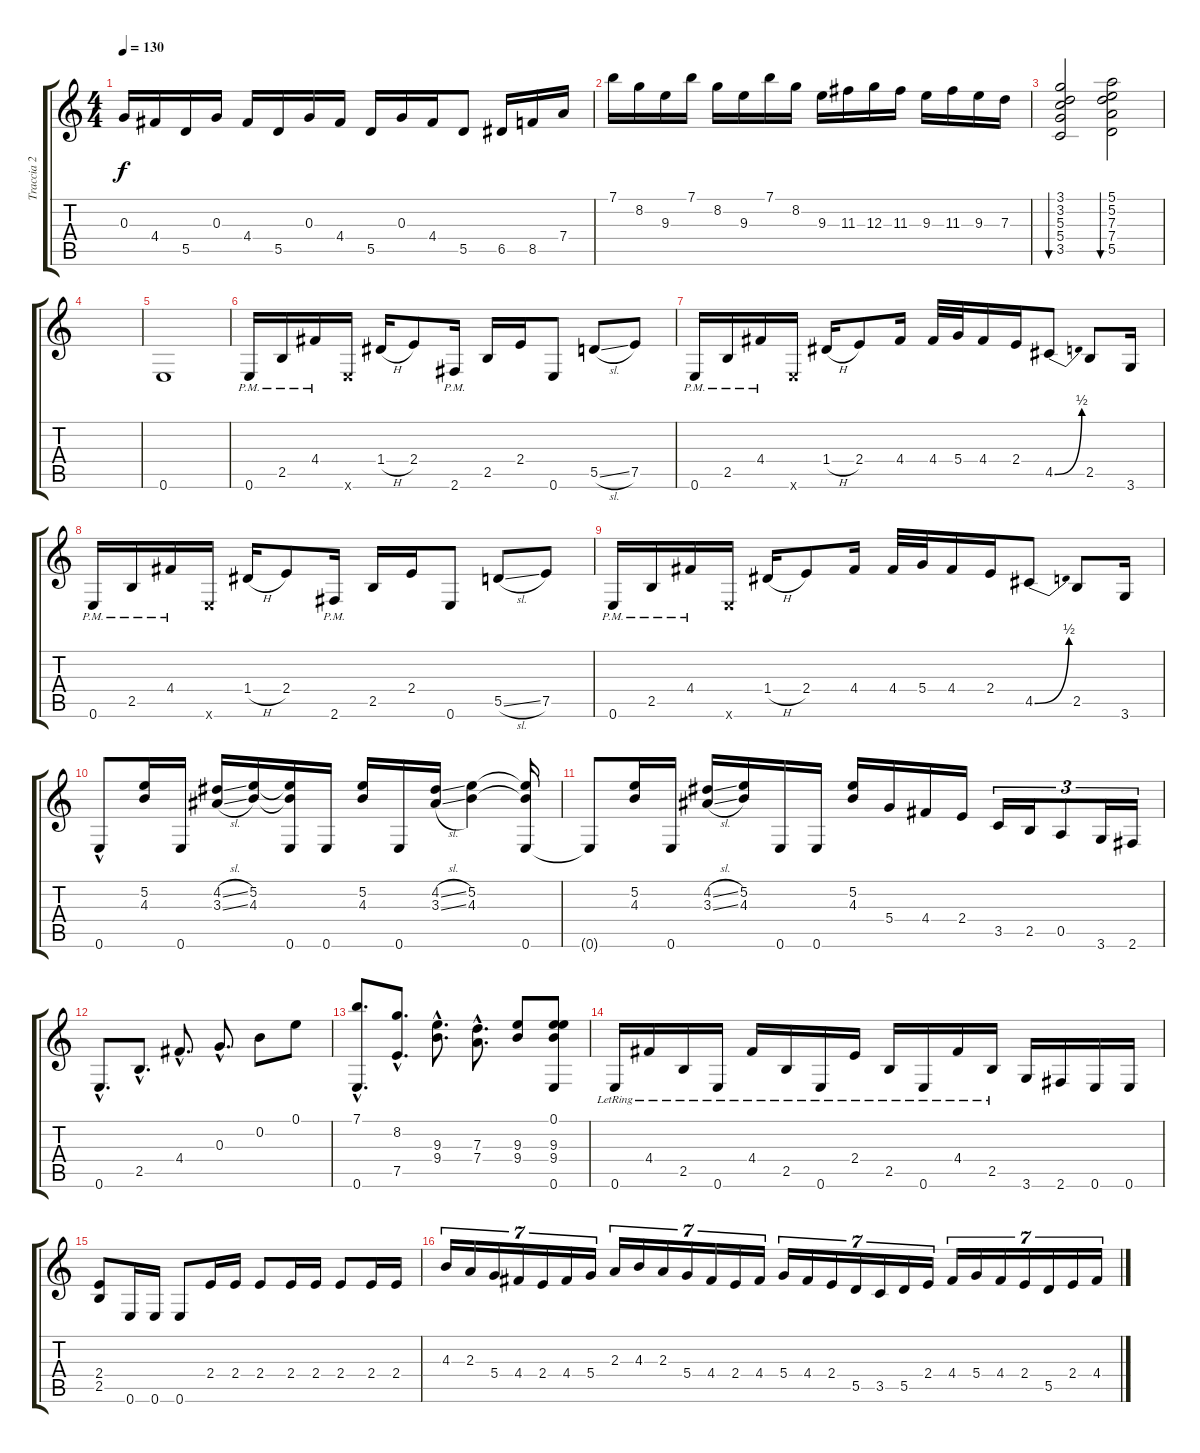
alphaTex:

\track ("Traccia 2" "Traccia 2") {instrument acousticguitarnylon}
\staff {score tabs}
\tuning (E4 B3 G3 D3 A2 E2) {hide}
\ts (4 4)
\tempo 130
\clef g2
\ks c
0.3.16{dy f} 4.4.16 5.5.16 0.3.16 4.4.16 5.5.16 0.3.16 4.4.16 5.5.16 0.3.16 4.4.16 5.5.8 6.5.16 8.5.16 7.4.16 |
7.1.16 8.2.16 9.3.16 7.1.16 8.2.16 9.3.16 7.1.16 8.2.16 9.3.16 11.3.16 12.3.16 11.3.16 9.3.16 11.3.16 9.3.16 7.3.16 |
(3.1 3.2 5.3 5.4 3.5).2{bu 480} (5.1 5.2 7.3 7.4 5.5).2{bu 480} |
|
0.6.1 |
0.6{pm}.16 2.5{pm}.16 4.4{pm}.16 0.6{x}.16 1.4{h}.16 2.4.8 2.6{pm}.16 2.5.16 2.4.16 0.6.8 5.5{sl}.8 7.5.8 |
0.6{pm}.16 2.5{pm}.16 4.4{pm}.16 0.6{x}.16 1.4{h}.16 2.4.8 4.4.16 4.4.32 5.4.32 4.4.16 2.4.16 4.5{be (bend 0 0 60 2)}.8 2.5.8 3.6.16 |
0.6{pm}.16 2.5{pm}.16 4.4{pm}.16 0.6{x}.16 1.4{h}.16 2.4.8 2.6{pm}.16 2.5.16 2.4.16 0.6.8 5.5{sl}.8 7.5.8 |
0.6{pm}.16 2.5{pm}.16 4.4{pm}.16 0.6{x}.16 1.4{h}.16 2.4.8 4.4.16 4.4.32 5.4.32 4.4.16 2.4.16 4.5{be (bend 0 0 60 2)}.8 2.5.8 3.6.16 |
0.6{hac}.8 (5.2 4.3).16 0.6.16 (4.2{sl} 3.3{sl}).16 (5.2 4.3).16 (5.2{t} 4.3{t} 0.6).16 0.6.16 (5.2 4.3).16 0.6.16 (4.2{sl} 3.3{sl}).16 (5.2 4.3).4 (5.2{t} 4.3{t} 0.6).16 |
0.6{t}.8 (5.2 4.3).16 0.6.16 (4.2{sl} 3.3{sl}).16 (5.2 4.3).16 0.6.16 0.6.16 (5.2 4.3).16 5.4.16 4.4.16 2.4.16 3.5.16{tu (3 2)} 2.5.16{tu (3 2)} 0.5.8{tu (3 2)} 3.6.16{tu (3 2)} 2.6.16{tu (3 2)} |
0.6{hac}.8{d} 2.5{hac}.8{d} 4.4{hac}.8{d} 0.3{hac}.8{d} 0.2.8 0.1.8 |
(7.1{hac} 0.6{hac}).8{d} (8.2{hac} 7.5{hac}).8{d} (9.3{hac} 9.4{hac}).8{d} (7.3{hac} 7.4{hac}).8{d} (9.3 9.4).8 (0.1 9.3 9.4 0.6).8 |
0.6{lr}.16 4.4{lr}.16 2.5{lr}.16 0.6{lr}.16 4.4{lr}.16 2.5{lr}.16 0.6{lr}.16 2.4{lr}.16 2.5{lr}.16 0.6{lr}.16 4.4{lr}.16 2.5{lr}.16 3.6.16 2.6.16 0.6.16 0.6.16 |
(2.4 2.5).8 0.6.16 0.6.16 0.6.8 2.4.16 2.4.16 2.4.8 2.4.16 2.4.16 2.4.8 2.4.16 2.4.16 |
4.3.16{tu (7 4)} 2.3.16{tu (7 4)} 5.4.16{tu (7 4)} 4.4.16{tu (7 4)} 2.4.16{tu (7 4)} 4.4.16{tu (7 4)} 5.4.16{tu (7 4)} 2.3.16{tu (7 4)} 4.3.16{tu (7 4)} 2.3.16{tu (7 4)} 5.4.16{tu (7 4)} 4.4.16{tu (7 4)} 2.4.16{tu (7 4)} 4.4.16{tu (7 4)} 5.4.16{tu (7 4)} 4.4.16{tu (7 4)} 2.4.16{tu (7 4)} 5.5.16{tu (7 4)} 3.5.16{tu (7 4)} 5.5.16{tu (7 4)} 2.4.16{tu (7 4)} 4.4.16{tu (7 4)} 5.4.16{tu (7 4)} 4.4.16{tu (7 4)} 2.4.16{tu (7 4)} 5.5.16{tu (7 4)} 2.4.16{tu (7 4)} 4.4.16{tu (7 4)}
